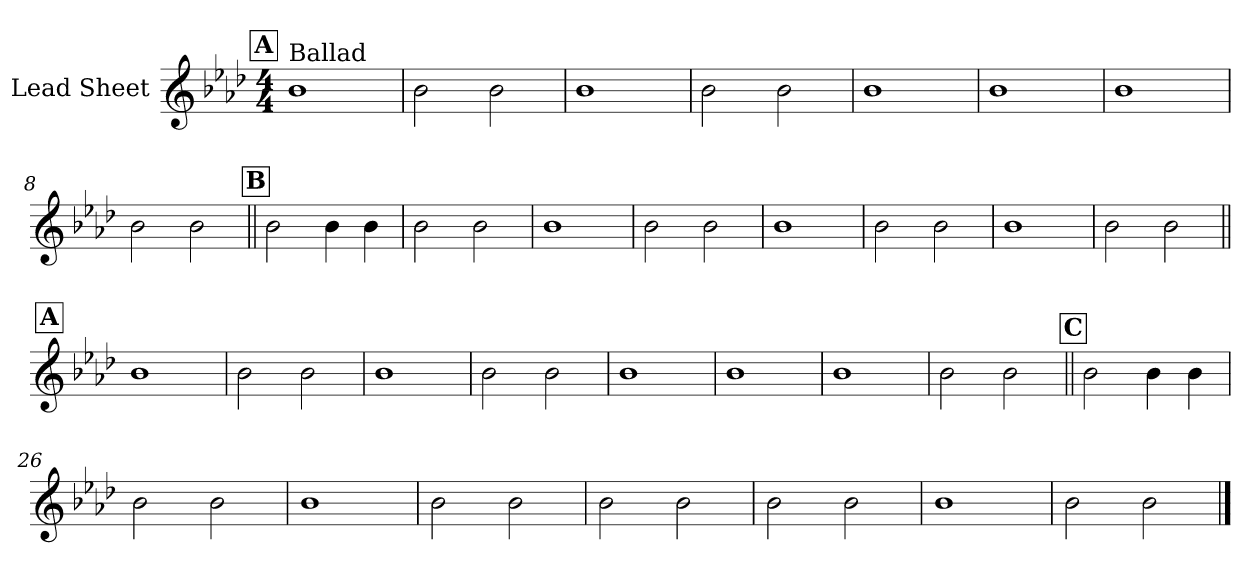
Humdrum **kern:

**kern
*part1
*staff1
*I"Lead Sheet
*clefG2
*k[b-e-a-d-]
*f:
*M4/4
!!LO:REH:place=s1:a:fs=14:t=A
=1
!LO:TX:a:t=Ballad
1b-
=2
2b-\
2b-\
=3
1b-
=4
2b-\
2b-\
!!LO:LB:g=z
=5
1b-
=6
1b-
=7
1b-
=8
2b-\
2b-\
!!LO:LB:g=z
!!LO:REH:place=s1:a:fs=14:t=B
=9||
2b-\
4b-\
4b-\
=10
2b-\
2b-\
=11
1b-
=12
2b-\
2b-\
!!LO:LB:g=z
=13
1b-
=14
2b-\
2b-\
=15
1b-
=16
2b-\
2b-\
!!LO:LB:g=z
!!LO:REH:place=s1:a:fs=14:t=A
=17||
1b-
=18
2b-\
2b-\
=19
1b-
=20
2b-\
2b-\
!!LO:LB:g=z
=21
1b-
=22
1b-
=23
1b-
=24
2b-\
2b-\
!!LO:LB:g=z
!!LO:REH:place=s1:a:fs=14:t=C
=25||
2b-\
4b-\
4b-\
=26
2b-\
2b-\
=27
1b-
=28
2b-\
2b-\
!!LO:LB:g=z
=29
2b-\
2b-\
=30
2b-\
2b-\
=31
1b-
=32
2b-\
2b-\
==
*-
